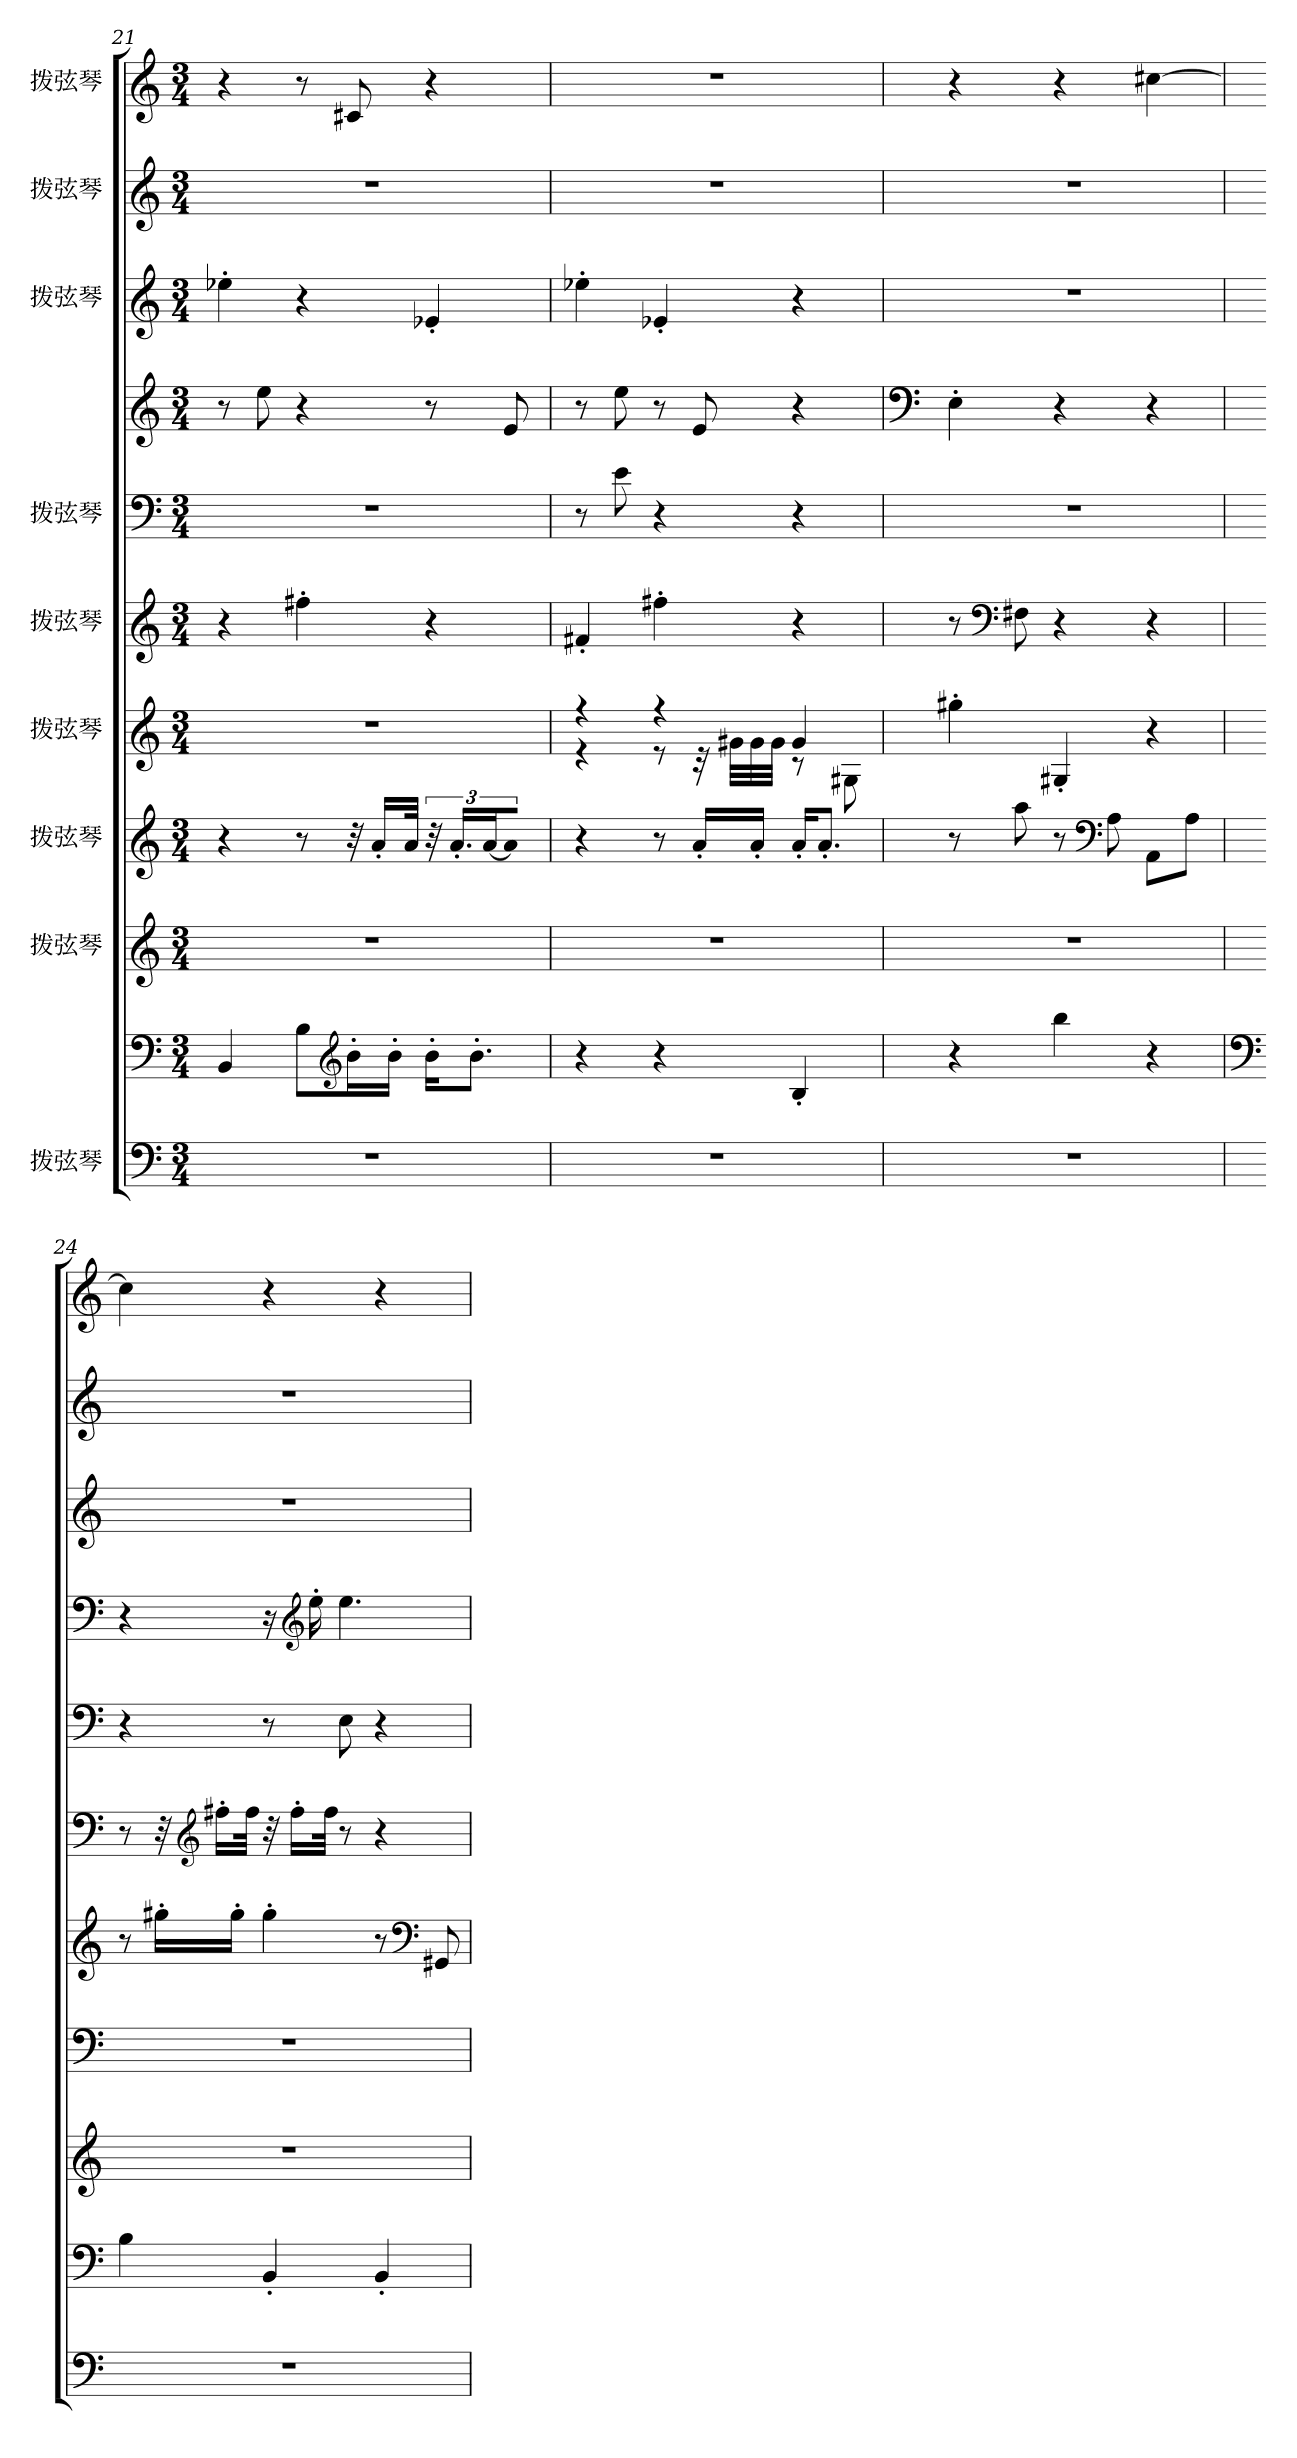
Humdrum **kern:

**kern	**kern	**kern	**kern	**kern	**kern	**kern	**kern	**kern	**kern	**kern
*part9	*part9	*part8	*part7	*part6	*part5	*part4	*part4	*part3	*part2	*part1
*staff11	*staff10	*staff9	*staff8	*staff7	*staff6	*staff5	*staff4	*staff3	*staff2	*staff1
*I"拨弦琴	*	*I"拨弦琴	*I"拨弦琴	*I"拨弦琴	*I"拨弦琴	*I"拨弦琴	*	*I"拨弦琴	*I"拨弦琴	*I"拨弦琴
*clefF4	*clefF4	*clefG2	*clefG2	*clefG2	*clefG2	*clefF4	*clefG2	*clefG2	*clefG2	*clefG2
*k[]	*k[]	*k[]	*k[]	*k[]	*k[]	*k[]	*k[]	*k[]	*k[]	*k[]
*M3/4	*M3/4	*M3/4	*M3/4	*M3/4	*M3/4	*M3/4	*M3/4	*M3/4	*M3/4	*M3/4
=21	=21	=21	=21	=21	=21	=21	=21	=21	=21	=21
2.r	4BB/	2.r	4r	2.r	4r	2.r	8r	4ee-X'\	2.r	4r
.	.	.	.	.	.	.	8ee\	.	.	.
.	8B\L	.	8r	.	4ff#X'\	.	4r	4r	.	8r
*	*clefG2	*	*	*	*	*	*	*	*	*
.	16b'\L	.	32r	.	.	.	.	.	.	8c#X/
.	.	.	16a'/LL	.	.	.	.	.	.	.
.	16b'\JJ	.	.	.	.	.	.	.	.	.
.	.	.	32a/JJk	.	.	.	.	.	.	.
.	16b'\KL	.	48r	.	4r	.	8r	4e-X'/	.	4r
.	.	.	24.a'/LL	.	.	.	.	.	.	.
.	8.b'\J	.	.	.	.	.	.	.	.	.
.	.	.	[24a/J	.	.	.	.	.	.	.
.	.	.	8a/J]	.	.	.	8e/	.	.	.
!!LO:PB:g=z
=22	=22	=22	=22	=22	=22	=22	=22	=22	=22	=22
*	*	*	*	*^	*	*	*	*	*	*
2.r	4r	2.r	4r	4r	4r	4f#X'/	8r	8r	4ee-X'\	2.r	2.r
.	.	.	.	.	.	.	8e\	8ee\	.	.	.
.	4r	.	8r	4r	8r	4ff#X'\	4r	8r	4e-X'/	.	.
.	.	.	16a'/LL	.	32r	.	.	8e/	.	.	.
.	.	.	.	.	32g#X\LLL	.	.	.	.	.	.
.	.	.	16a'/JJ	.	32g#\	.	.	.	.	.	.
.	.	.	.	.	32g#\JJJ	.	.	.	.	.	.
.	4B'/	.	16a'/KL	4g#/	8r	4r	4r	4r	4r	.	.
.	.	.	8.a'/J	.	.	.	.	.	.	.	.
.	.	.	.	.	8G#X\	.	.	.	.	.	.
*	*	*	*	*v	*v	*	*	*	*	*	*
=23	=23	=23	=23	=23	=23	=23	=23	=23	=23	=23
*	*	*	*	*	*	*	*clefF4	*	*	*
2.r	4r	2.r	8r	4gg#X'\	8r	2.r	4E'\	2.r	2.r	4r
*	*	*	*	*	*clefF4	*	*	*	*	*
.	.	.	8aa\	.	8F#X\	.	.	.	.	.
.	4bb\	.	8r	4G#X'/	4r	.	4r	.	.	4r
*	*	*	*clefF4	*	*	*	*	*	*	*
.	.	.	8A\	.	.	.	.	.	.	.
.	4r	.	8AA\L	4r	4r	.	4r	.	.	[4cc#X\
.	.	.	8A\J	.	.	.	.	.	.	.
=24	=24	=24	=24	=24	=24	=24	=24	=24	=24	=24
*	*clefF4	*	*	*	*	*	*	*	*	*
2.r	4B\	2.r	2.r	8r	8r	4r	4r	2.r	2.r	4cc#\]
.	.	.	.	16gg#X'\LL	32r	.	.	.	.	.
*	*	*	*	*	*clefG2	*	*	*	*	*
.	.	.	.	.	16ff#X'\LL	.	.	.	.	.
.	.	.	.	16gg#'\JJ	.	.	.	.	.	.
.	.	.	.	.	32ff#\JJk	.	.	.	.	.
.	4BB'/	.	.	4gg#'\	32r	8r	16r	.	.	4r
.	.	.	.	.	16ff#'\LL	.	.	.	.	.
*	*	*	*	*	*	*	*clefG2	*	*	*
.	.	.	.	.	.	.	16ee'\	.	.	.
.	.	.	.	.	32ff#\JJk	.	.	.	.	.
.	.	.	.	.	8r	8E\	4.ee\	.	.	.
.	4BB'/	.	.	8r	4r	4r	.	.	.	4r
*	*	*	*	*clefF4	*	*	*	*	*	*
.	.	.	.	8GG#X/	.	.	.	.	.	.
=	=	=	=	=	=	=	=	=	=	=
*-	*-	*-	*-	*-	*-	*-	*-	*-	*-	*-
